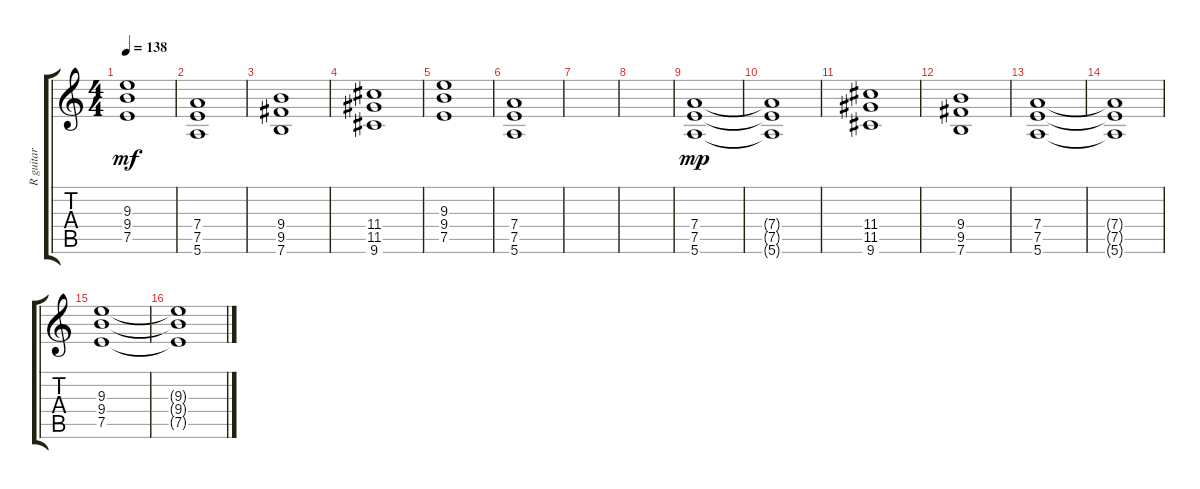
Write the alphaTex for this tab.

\track ("R guitar" "R guitar") {instrument distortionguitar}
\staff {score tabs}
\tuning (E4 B3 G3 D3 A2 E2) {hide}
\ts (4 4)
\tempo 138
\clef g2
\ks c
(9.3 9.4 7.5).1{dy mf} |
(7.4 7.5 5.6).1 |
(9.4 9.5 7.6).1 |
(11.4 11.5 9.6).1 |
(9.3 9.4 7.5).1 |
(7.4 7.5 5.6).1 |
|
|
(7.4 7.5 5.6).1{dy mp} |
(7.4{t} 7.5{t} 5.6{t}).1 |
(11.4 11.5 9.6).1 |
(9.4 9.5 7.6).1 |
(7.4 7.5 5.6).1 |
(7.4{t} 7.5{t} 5.6{t}).1 |
(9.3 9.4 7.5).1 |
(9.3{t} 9.4{t} 7.5{t}).1
